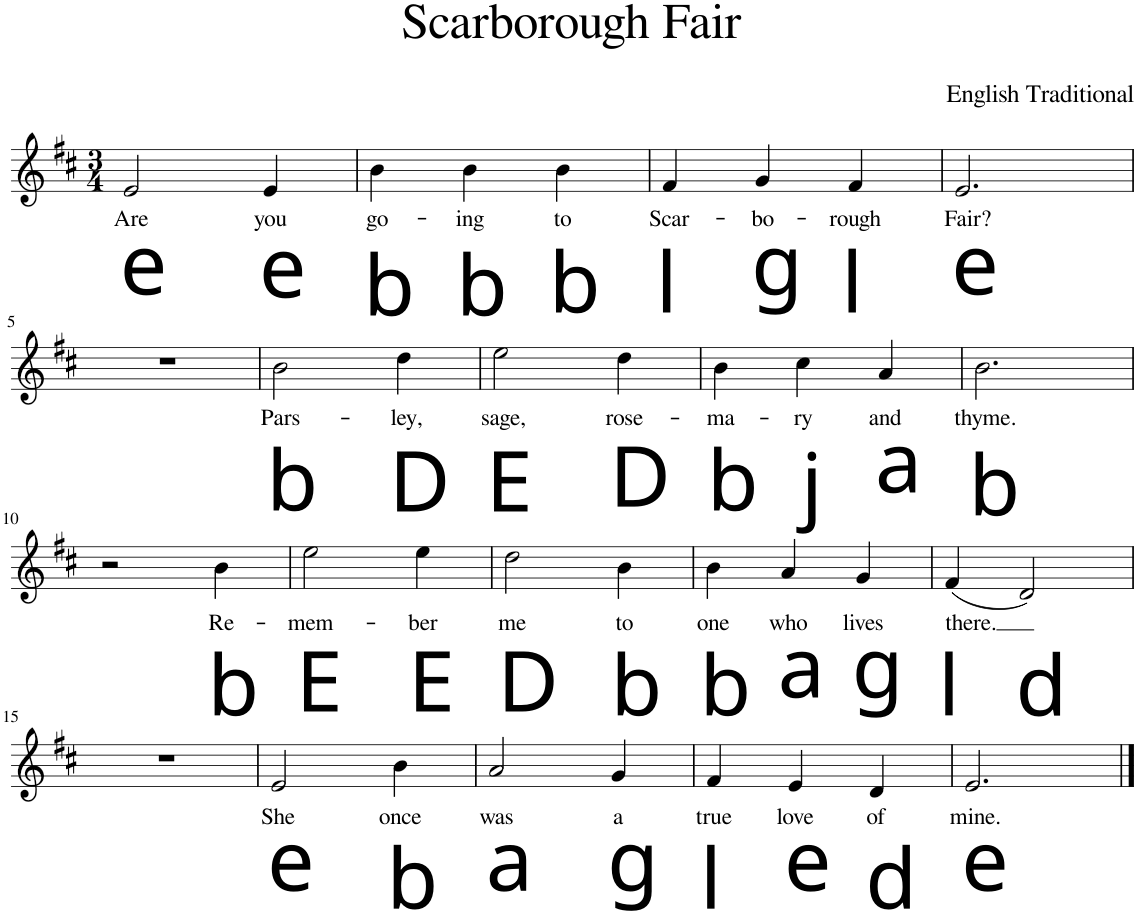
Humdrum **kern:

**kern	**text
*part1	*part1
*staff1	*staff1
*I"Piano	*
*I'Pno.	*
*clefG2	*
*k[f#c#]	*
*M3/4	*
=1	=1
!LO:TX:b:t=e	!
!	!LO:LY:b
2e/	Are
!LO:TX:b:t=e	!
!	!LO:LY:b
4e/	you
=2	=2
!LO:TX:b:t=b	!
!	!LO:LY:b
4b\	go-
!LO:TX:b:t=b	!
!	!LO:LY:b
4b\	-ing
!LO:TX:b:t=b	!
!	!LO:LY:b
4b\	to
=3	=3
!LO:TX:b:t=l	!
!	!LO:LY:b
4f#/	Scar-
!LO:TX:b:t=g	!
!	!LO:LY:b
4g/	-bo-
!LO:TX:b:t=l	!
!	!LO:LY:b
4f#/	-rough
=4	=4
!LO:TX:b:t=e	!
!	!LO:LY:b
2.e/	Fair?
!!LO:LB:g=z
=5	=5
2.r	.
=6	=6
!LO:TX:b:t=b	!
!	!LO:LY:b
2b\	Pars-
!LO:TX:b:t=D	!
!	!LO:LY:b
4dd\	-ley,
=7	=7
!LO:TX:b:t=E	!
!	!LO:LY:b
2ee\	sage,
!LO:TX:b:t=D	!
!	!LO:LY:b
4dd\	rose-
=8	=8
!LO:TX:b:t=b	!
!	!LO:LY:b
4b\	-ma-
!LO:TX:b:t=j	!
!	!LO:LY:b
4cc#\	-ry
!LO:TX:b:t=a	!
!	!LO:LY:b
4a/	and
=9	=9
!LO:TX:b:t=b	!
!	!LO:LY:b
2.b\	thyme.
!!LO:LB:g=z
=10	=10
2r	.
!LO:TX:b:t=b	!
!	!LO:LY:b
4b\	Re-
=11	=11
!LO:TX:b:t=E	!
!	!LO:LY:b
2ee\	-mem-
!LO:TX:b:t=E	!
!	!LO:LY:b
4ee\	-ber
=12	=12
!LO:TX:b:t=D	!
!	!LO:LY:b
2dd\	me
!LO:TX:b:t=b	!
!	!LO:LY:b
4b\	to
=13	=13
!LO:TX:b:t=b	!
!	!LO:LY:b
4b\	one
!LO:TX:b:t=a	!
!	!LO:LY:b
4a/	who
!LO:TX:b:t=g	!
!	!LO:LY:b
4g/	lives
=14	=14
!LO:TX:b:t=l	!
!	!LO:LY:b
(4f#/	there.
!LO:TX:b:t=d	!
2d/)	.
!!LO:LB:g=z
=15	=15
2.r	.
=16	=16
!LO:TX:b:t=e	!
!	!LO:LY:b
2e/	She
!LO:TX:b:t=b	!
!	!LO:LY:b
4b\	once
=17	=17
!LO:TX:b:t=a	!
!	!LO:LY:b
2a/	was
!LO:TX:b:t=g	!
!	!LO:LY:b
4g/	a
=18	=18
!LO:TX:b:t=l	!
!	!LO:LY:b
4f#/	true
!LO:TX:b:t=e	!
!	!LO:LY:b
4e/	love
!LO:TX:b:t=d	!
!	!LO:LY:b
4d/	of
=19	=19
!LO:TX:b:t=e	!
!	!LO:LY:b
2.e/	mine.
==	==
*-	*-
